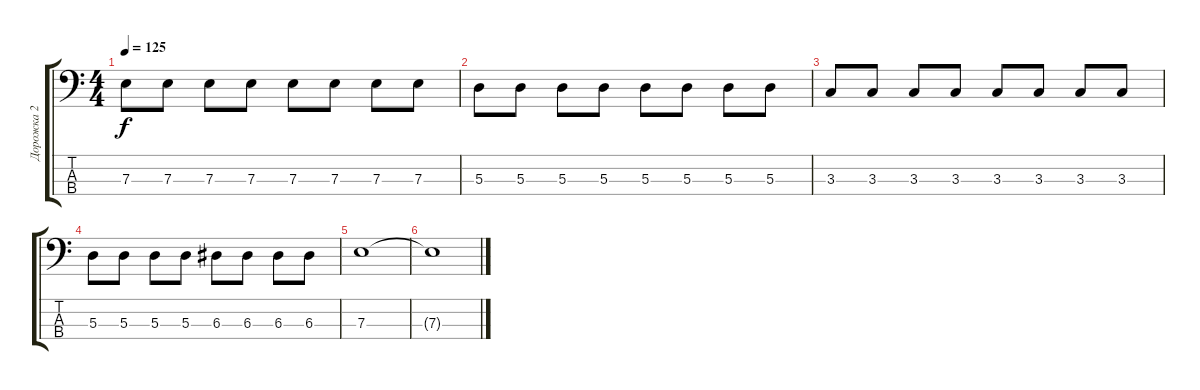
\track ("Дорожка 2" "Дорожка 2") {instrument electricbassfinger}
\staff {score tabs}
\tuning (G2 D2 A1 E1) {hide}
\ts (4 4)
\tempo 125
\clef f4
\ks c
7.3.8{dy f} 7.3.8 7.3.8 7.3.8 7.3.8 7.3.8 7.3.8 7.3.8 |
5.3.8 5.3.8 5.3.8 5.3.8 5.3.8 5.3.8 5.3.8 5.3.8 |
3.3.8 3.3.8 3.3.8 3.3.8 3.3.8 3.3.8 3.3.8 3.3.8 |
5.3.8 5.3.8 5.3.8 5.3.8 6.3.8 6.3.8 6.3.8 6.3.8 |
7.3.1 |
7.3{t}.1
